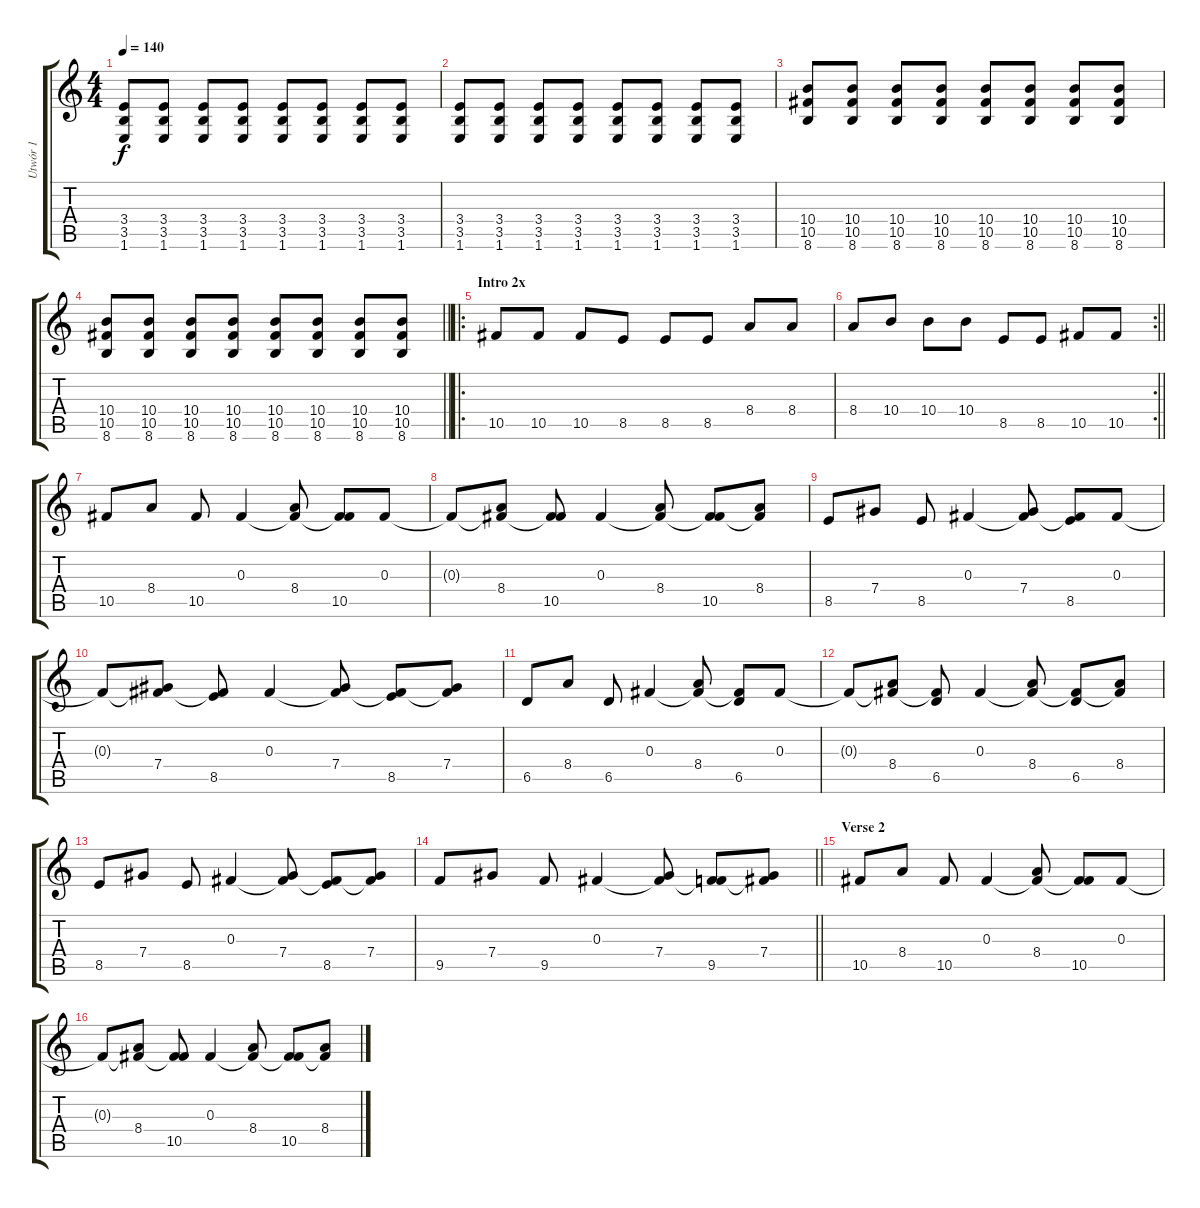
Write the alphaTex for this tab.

\track ("Utwór 1" "Utwór 1") {instrument overdrivenguitar}
\staff {score tabs}
\tuning (Eb4 Bb3 Gb3 Db3 Ab2 Eb2) {hide}
\ts (4 4)
\tempo 140
\clef g2
\ks c
(3.4 3.5 1.6).8{dy f} (3.4 3.5 1.6).8 (3.4 3.5 1.6).8 (3.4 3.5 1.6).8 (3.4 3.5 1.6).8 (3.4 3.5 1.6).8 (3.4 3.5 1.6).8 (3.4 3.5 1.6).8 |
(3.4 3.5 1.6).8 (3.4 3.5 1.6).8 (3.4 3.5 1.6).8 (3.4 3.5 1.6).8 (3.4 3.5 1.6).8 (3.4 3.5 1.6).8 (3.4 3.5 1.6).8 (3.4 3.5 1.6).8 |
(10.4 10.5 8.6).8 (10.4 10.5 8.6).8 (10.4 10.5 8.6).8 (10.4 10.5 8.6).8 (10.4 10.5 8.6).8 (10.4 10.5 8.6).8 (10.4 10.5 8.6).8 (10.4 10.5 8.6).8 |
\barLineRight lightlight
(10.4 10.5 8.6).8 (10.4 10.5 8.6).8 (10.4 10.5 8.6).8 (10.4 10.5 8.6).8 (10.4 10.5 8.6).8 (10.4 10.5 8.6).8 (10.4 10.5 8.6).8 (10.4 10.5 8.6).8 |
\ro
\section ("" "Intro 2x")
10.5.8 10.5.8 10.5.8 8.5.8 8.5.8 8.5.8 8.4.8 8.4.8 |
\rc 2
\barLineRight lightlight
8.4.8 10.4.8 10.4.8 10.4.8 8.5.8 8.5.8 10.5.8 10.5.8 |
\section ("" "")
10.5.8{instrument electricguitarclean} 8.4.8 10.5.8 0.3.4 (0.3{t} 8.4).8 (0.3{t} 10.5).8 0.3.8 |
0.3{t}.8 (0.3{t} 8.4).8 (0.3{t} 10.5).8 0.3.4 (0.3{t} 8.4).8 (0.3{t} 10.5).8 (0.3{t} 8.4).8 |
8.5.8{instrument electricguitarclean} 7.4.8 8.5.8 0.3.4 (0.3{t} 7.4).8 (0.3{t} 8.5).8 0.3.8 |
0.3{t}.8 (0.3{t} 7.4).8 (0.3{t} 8.5).8 0.3.4 (0.3{t} 7.4).8 (0.3{t} 8.5).8 (0.3{t} 7.4).8 |
6.5.8{instrument electricguitarclean} 8.4.8 6.5.8 0.3.4 (0.3{t} 8.4).8 (0.3{t} 6.5).8 0.3.8 |
0.3{t}.8 (0.3{t} 8.4).8 (0.3{t} 6.5).8 0.3.4 (0.3{t} 8.4).8 (0.3{t} 6.5).8 (0.3{t} 8.4).8 |
8.5.8{instrument electricguitarclean} 7.4.8 8.5.8 0.3.4 (0.3{t} 7.4).8 (0.3{t} 8.5).8 (0.3{t} 7.4).8 |
\barLineRight lightlight
9.5.8 7.4.8 9.5.8 0.3.4 (0.3{t} 7.4).8 (0.3{t} 9.5).8 (0.3{t} 7.4).8 |
\section ("" "Verse 2")
10.5.8{instrument electricguitarclean} 8.4.8 10.5.8 0.3.4 (0.3{t} 8.4).8 (0.3{t} 10.5).8 0.3.8 |
0.3{t}.8 (0.3{t} 8.4).8 (0.3{t} 10.5).8 0.3.4 (0.3{t} 8.4).8 (0.3{t} 10.5).8 (0.3{t} 8.4).8
